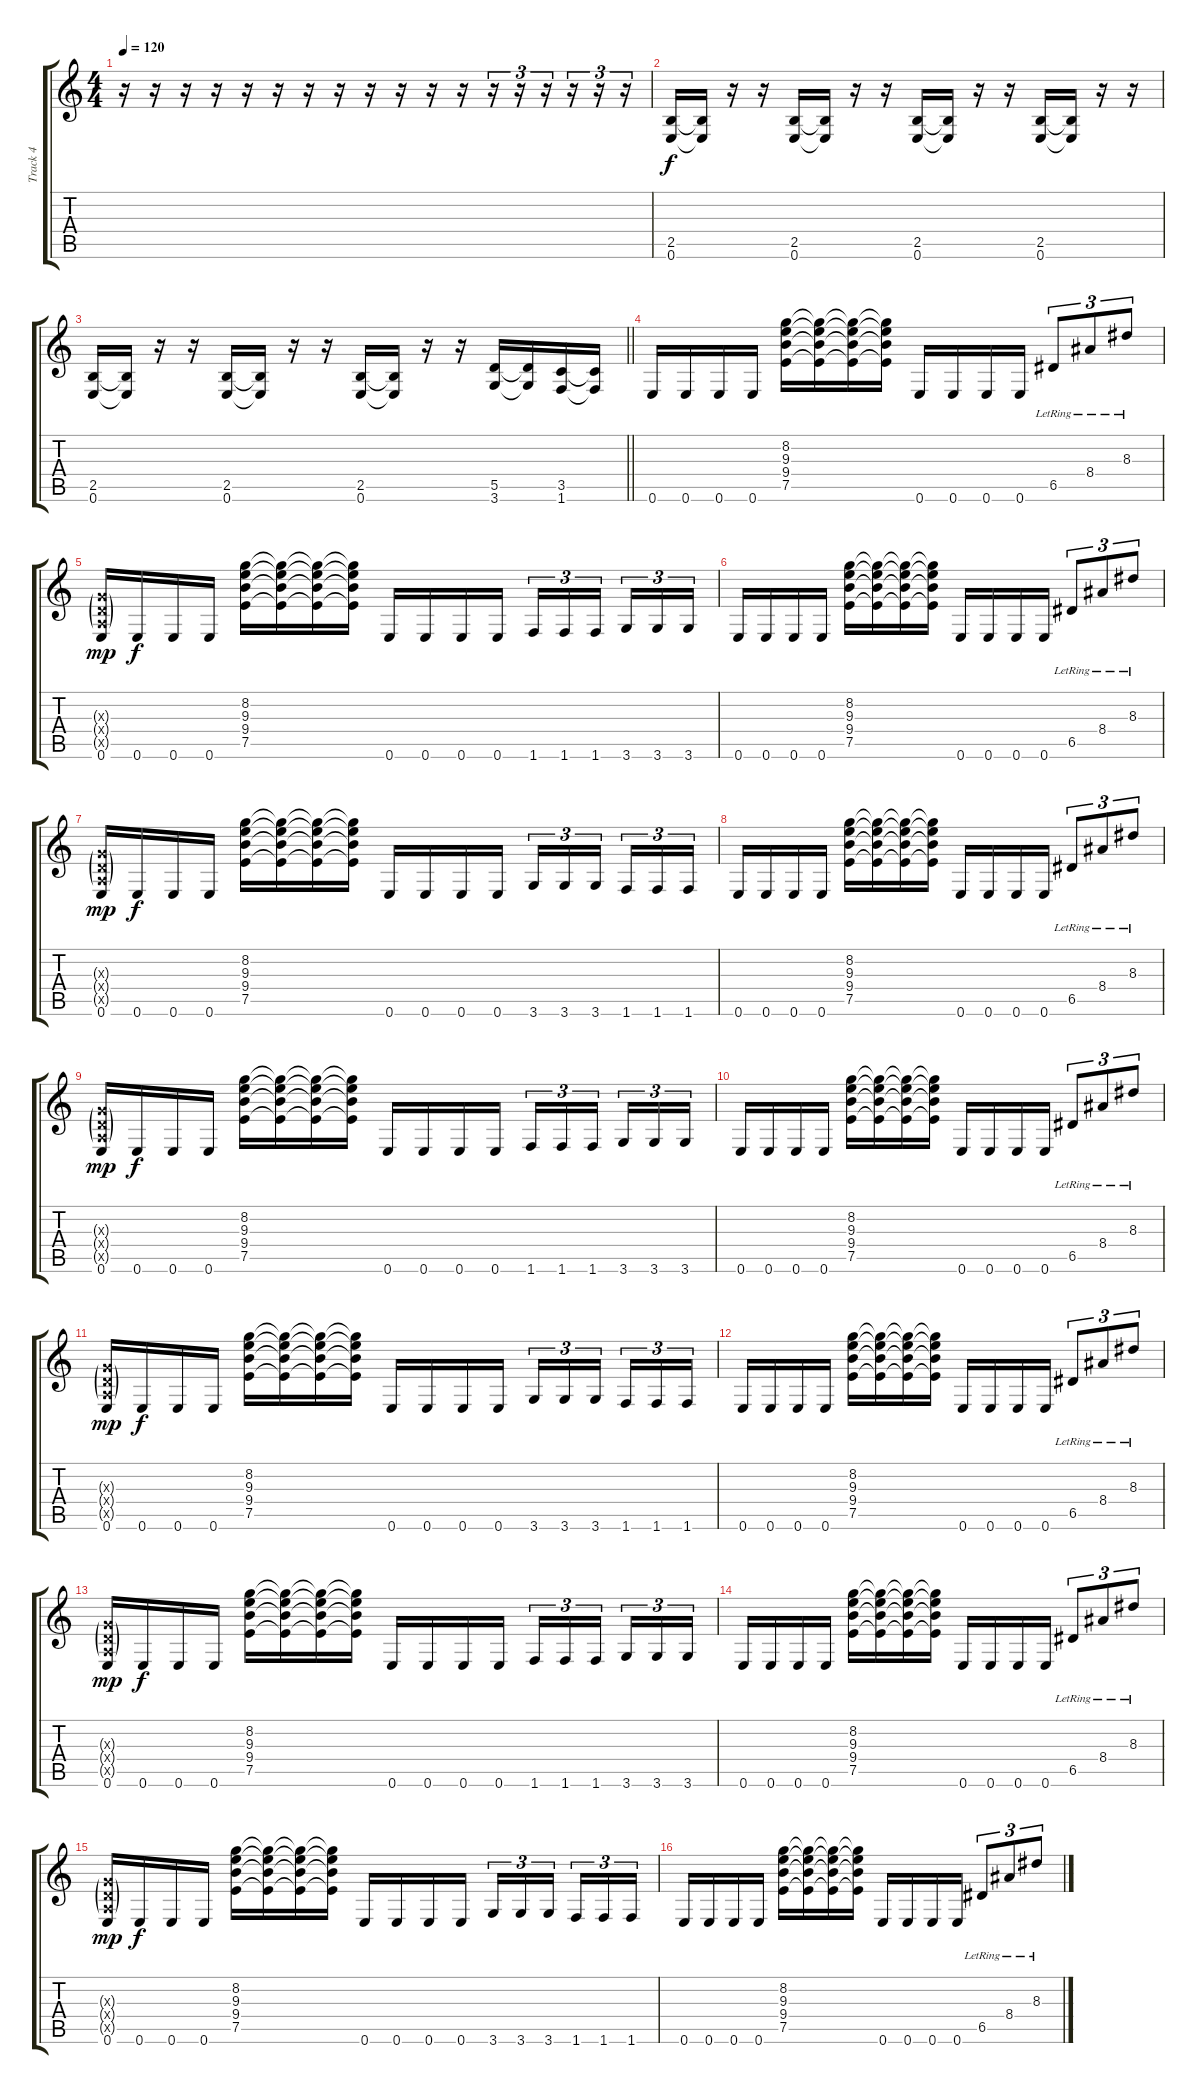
\track ("Track 4" "Track 4") {instrument distortionguitar}
\staff {score tabs}
\tuning (E4 B3 G3 D3 A2 E2) {hide}
\ts (4 4)
\tempo 120
\clef g2
\ks c
r.16{dy f} r.16 r.16 r.16 r.16 r.16 r.16 r.16 r.16 r.16 r.16 r.16 r.16{tu (3 2)} r.16{tu (3 2)} r.16{tu (3 2)} r.16{tu (3 2)} r.16{tu (3 2)} r.16{tu (3 2)} |
(2.5 0.6).16 (2.5{t} 0.6{t}).16 r.16 r.16 (2.5 0.6).16 (2.5{t} 0.6{t}).16 r.16 r.16 (2.5 0.6).16 (2.5{t} 0.6{t}).16 r.16 r.16 (2.5 0.6).16 (2.5{t} 0.6{t}).16 r.16 r.16 |
\barLineRight lightlight
(2.5 0.6).16 (2.5{t} 0.6{t}).16 r.16 r.16 (2.5 0.6).16 (2.5{t} 0.6{t}).16 r.16 r.16 (2.5 0.6).16 (2.5{t} 0.6{t}).16 r.16 r.16 (5.5 3.6).16 (5.5{t} 3.6{t}).16 (3.5 1.6).16 (3.5{t} 1.6{t}).16 |
0.6.16 0.6.16 0.6.16 0.6.16 (8.2 9.3 9.4 7.5).16 (8.2{t} 9.3{t} 9.4{t} 7.5{t}).16 (8.2{t} 9.3{t} 9.4{t} 7.5{t}).16 (8.2{t} 9.3{t} 9.4{t} 7.5{t}).16 0.6.16 0.6.16 0.6.16 0.6.16 6.5{lr}.8{tu (3 2)} 8.4{lr}.8{tu (3 2)} 8.3{lr}.8{tu (3 2)} |
(0.3{g x} 0.4{g x} 0.5{g x} 0.6).16{dy mp} 0.6.16{dy f} 0.6.16 0.6.16 (8.2 9.3 9.4 7.5).16 (8.2{t} 9.3{t} 9.4{t} 7.5{t}).16 (8.2{t} 9.3{t} 9.4{t} 7.5{t}).16 (8.2{t} 9.3{t} 9.4{t} 7.5{t}).16 0.6.16 0.6.16 0.6.16 0.6.16 1.6.16{tu (3 2)} 1.6.16{tu (3 2)} 1.6.16{tu (3 2) beam splitsecondary} 3.6.16{tu (3 2)} 3.6.16{tu (3 2)} 3.6.16{tu (3 2)} |
0.6.16 0.6.16 0.6.16 0.6.16 (8.2 9.3 9.4 7.5).16 (8.2{t} 9.3{t} 9.4{t} 7.5{t}).16 (8.2{t} 9.3{t} 9.4{t} 7.5{t}).16 (8.2{t} 9.3{t} 9.4{t} 7.5{t}).16 0.6.16 0.6.16 0.6.16 0.6.16 6.5{lr}.8{tu (3 2)} 8.4{lr}.8{tu (3 2)} 8.3{lr}.8{tu (3 2)} |
(0.3{g x} 0.4{g x} 0.5{g x} 0.6).16{dy mp} 0.6.16{dy f} 0.6.16 0.6.16 (8.2 9.3 9.4 7.5).16 (8.2{t} 9.3{t} 9.4{t} 7.5{t}).16 (8.2{t} 9.3{t} 9.4{t} 7.5{t}).16 (8.2{t} 9.3{t} 9.4{t} 7.5{t}).16 0.6.16 0.6.16 0.6.16 0.6.16 3.6.16{tu (3 2)} 3.6.16{tu (3 2)} 3.6.16{tu (3 2) beam splitsecondary} 1.6.16{tu (3 2)} 1.6.16{tu (3 2)} 1.6.16{tu (3 2)} |
0.6.16 0.6.16 0.6.16 0.6.16 (8.2 9.3 9.4 7.5).16 (8.2{t} 9.3{t} 9.4{t} 7.5{t}).16 (8.2{t} 9.3{t} 9.4{t} 7.5{t}).16 (8.2{t} 9.3{t} 9.4{t} 7.5{t}).16 0.6.16 0.6.16 0.6.16 0.6.16 6.5{lr}.8{tu (3 2)} 8.4{lr}.8{tu (3 2)} 8.3{lr}.8{tu (3 2)} |
(0.3{g x} 0.4{g x} 0.5{g x} 0.6).16{dy mp} 0.6.16{dy f} 0.6.16 0.6.16 (8.2 9.3 9.4 7.5).16 (8.2{t} 9.3{t} 9.4{t} 7.5{t}).16 (8.2{t} 9.3{t} 9.4{t} 7.5{t}).16 (8.2{t} 9.3{t} 9.4{t} 7.5{t}).16 0.6.16 0.6.16 0.6.16 0.6.16 1.6.16{tu (3 2)} 1.6.16{tu (3 2)} 1.6.16{tu (3 2) beam splitsecondary} 3.6.16{tu (3 2)} 3.6.16{tu (3 2)} 3.6.16{tu (3 2)} |
0.6.16 0.6.16 0.6.16 0.6.16 (8.2 9.3 9.4 7.5).16 (8.2{t} 9.3{t} 9.4{t} 7.5{t}).16 (8.2{t} 9.3{t} 9.4{t} 7.5{t}).16 (8.2{t} 9.3{t} 9.4{t} 7.5{t}).16 0.6.16 0.6.16 0.6.16 0.6.16 6.5{lr}.8{tu (3 2)} 8.4{lr}.8{tu (3 2)} 8.3{lr}.8{tu (3 2)} |
(0.3{g x} 0.4{g x} 0.5{g x} 0.6).16{dy mp} 0.6.16{dy f} 0.6.16 0.6.16 (8.2 9.3 9.4 7.5).16 (8.2{t} 9.3{t} 9.4{t} 7.5{t}).16 (8.2{t} 9.3{t} 9.4{t} 7.5{t}).16 (8.2{t} 9.3{t} 9.4{t} 7.5{t}).16 0.6.16 0.6.16 0.6.16 0.6.16 3.6.16{tu (3 2)} 3.6.16{tu (3 2)} 3.6.16{tu (3 2) beam splitsecondary} 1.6.16{tu (3 2)} 1.6.16{tu (3 2)} 1.6.16{tu (3 2)} |
0.6.16 0.6.16 0.6.16 0.6.16 (8.2 9.3 9.4 7.5).16 (8.2{t} 9.3{t} 9.4{t} 7.5{t}).16 (8.2{t} 9.3{t} 9.4{t} 7.5{t}).16 (8.2{t} 9.3{t} 9.4{t} 7.5{t}).16 0.6.16 0.6.16 0.6.16 0.6.16 6.5{lr}.8{tu (3 2)} 8.4{lr}.8{tu (3 2)} 8.3{lr}.8{tu (3 2)} |
(0.3{g x} 0.4{g x} 0.5{g x} 0.6).16{dy mp} 0.6.16{dy f} 0.6.16 0.6.16 (8.2 9.3 9.4 7.5).16 (8.2{t} 9.3{t} 9.4{t} 7.5{t}).16 (8.2{t} 9.3{t} 9.4{t} 7.5{t}).16 (8.2{t} 9.3{t} 9.4{t} 7.5{t}).16 0.6.16 0.6.16 0.6.16 0.6.16 1.6.16{tu (3 2)} 1.6.16{tu (3 2)} 1.6.16{tu (3 2) beam splitsecondary} 3.6.16{tu (3 2)} 3.6.16{tu (3 2)} 3.6.16{tu (3 2)} |
0.6.16 0.6.16 0.6.16 0.6.16 (8.2 9.3 9.4 7.5).16 (8.2{t} 9.3{t} 9.4{t} 7.5{t}).16 (8.2{t} 9.3{t} 9.4{t} 7.5{t}).16 (8.2{t} 9.3{t} 9.4{t} 7.5{t}).16 0.6.16 0.6.16 0.6.16 0.6.16 6.5{lr}.8{tu (3 2)} 8.4{lr}.8{tu (3 2)} 8.3{lr}.8{tu (3 2)} |
(0.3{g x} 0.4{g x} 0.5{g x} 0.6).16{dy mp} 0.6.16{dy f} 0.6.16 0.6.16 (8.2 9.3 9.4 7.5).16 (8.2{t} 9.3{t} 9.4{t} 7.5{t}).16 (8.2{t} 9.3{t} 9.4{t} 7.5{t}).16 (8.2{t} 9.3{t} 9.4{t} 7.5{t}).16 0.6.16 0.6.16 0.6.16 0.6.16 3.6.16{tu (3 2)} 3.6.16{tu (3 2)} 3.6.16{tu (3 2) beam splitsecondary} 1.6.16{tu (3 2)} 1.6.16{tu (3 2)} 1.6.16{tu (3 2)} |
0.6.16 0.6.16 0.6.16 0.6.16 (8.2 9.3 9.4 7.5).16 (8.2{t} 9.3{t} 9.4{t} 7.5{t}).16 (8.2{t} 9.3{t} 9.4{t} 7.5{t}).16 (8.2{t} 9.3{t} 9.4{t} 7.5{t}).16 0.6.16 0.6.16 0.6.16 0.6.16 6.5{lr}.8{tu (3 2)} 8.4{lr}.8{tu (3 2)} 8.3{lr}.8{tu (3 2)}
